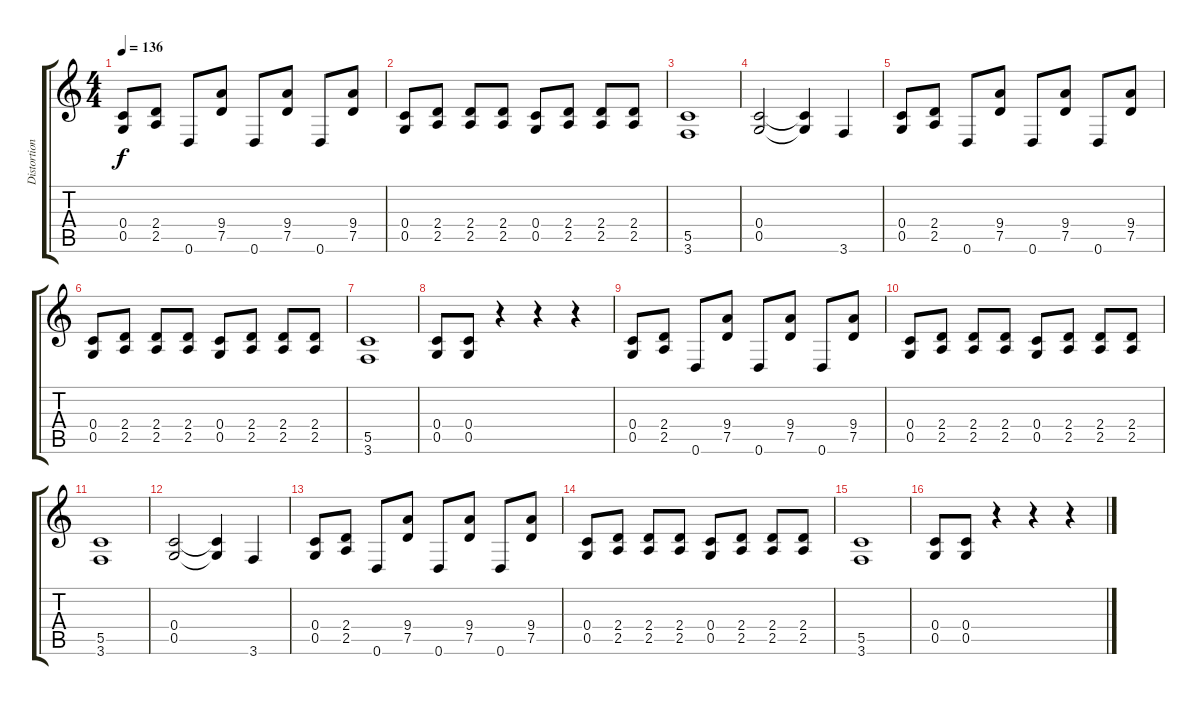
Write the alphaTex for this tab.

\track ("Distortion Guitar " "Distortion") {instrument distortionguitar}
\staff {score tabs}
\tuning (D4 A3 F3 C3 G2 D2) {hide}
\ts (4 4)
\tempo 136
\clef g2
\ks c
(0.4 0.5).8{dy f} (2.4 2.5).8 0.6.8 (9.4 7.5).8 0.6.8 (9.4 7.5).8 0.6.8 (9.4 7.5).8 |
(0.4 0.5).8 (2.4 2.5).8 (2.4 2.5).8 (2.4 2.5).8 (0.4 0.5).8 (2.4 2.5).8 (2.4 2.5).8 (2.4 2.5).8 |
(5.5 3.6).1 |
(0.4 0.5).2 (0.4{t} 0.5{t}).4 3.6.4 |
(0.4 0.5).8 (2.4 2.5).8 0.6.8 (9.4 7.5).8 0.6.8 (9.4 7.5).8 0.6.8 (9.4 7.5).8 |
(0.4 0.5).8 (2.4 2.5).8 (2.4 2.5).8 (2.4 2.5).8 (0.4 0.5).8 (2.4 2.5).8 (2.4 2.5).8 (2.4 2.5).8 |
(5.5 3.6).1 |
(0.4 0.5).8 (0.4 0.5).8 r.4 r.4 r.4 |
(0.4 0.5).8 (2.4 2.5).8 0.6.8 (9.4 7.5).8 0.6.8 (9.4 7.5).8 0.6.8 (9.4 7.5).8 |
(0.4 0.5).8 (2.4 2.5).8 (2.4 2.5).8 (2.4 2.5).8 (0.4 0.5).8 (2.4 2.5).8 (2.4 2.5).8 (2.4 2.5).8 |
(5.5 3.6).1 |
(0.4 0.5).2 (0.4{t} 0.5{t}).4 3.6.4 |
(0.4 0.5).8 (2.4 2.5).8 0.6.8 (9.4 7.5).8 0.6.8 (9.4 7.5).8 0.6.8 (9.4 7.5).8 |
(0.4 0.5).8 (2.4 2.5).8 (2.4 2.5).8 (2.4 2.5).8 (0.4 0.5).8 (2.4 2.5).8 (2.4 2.5).8 (2.4 2.5).8 |
(5.5 3.6).1 |
(0.4 0.5).8 (0.4 0.5).8 r.4 r.4 r.4
